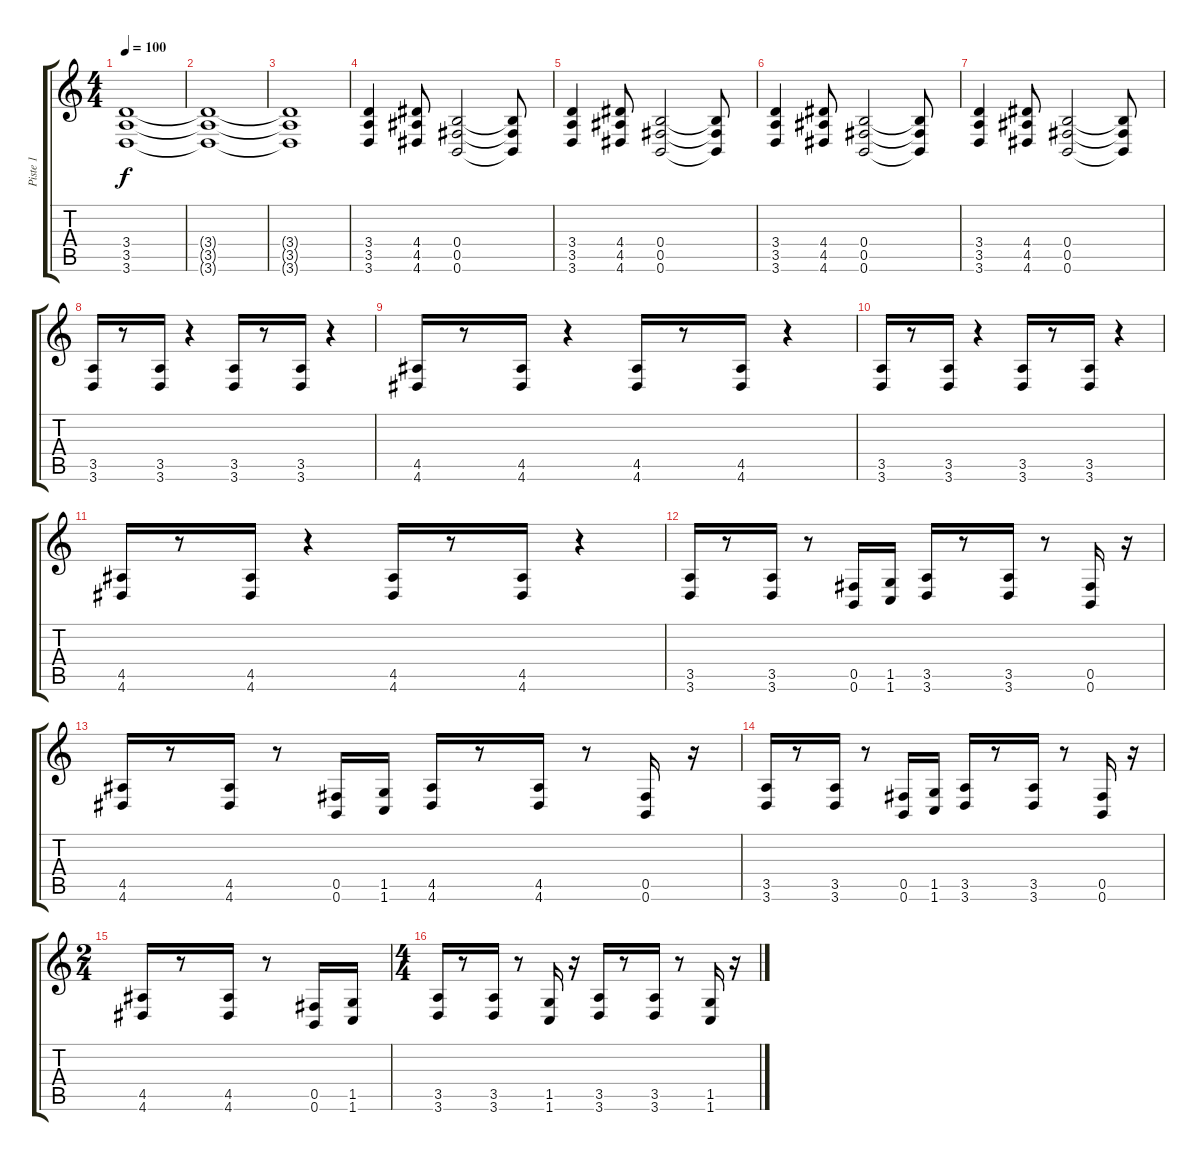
\track ("Piste 1" "Piste 1") {instrument distortionguitar}
\staff {score tabs}
\tuning (Db4 Ab3 E3 B2 Gb2 B1) {hide}
\ts (4 4)
\tempo 100
\clef g2
\ks c
(3.4{t} 3.5{t} 3.6{t}).1{dy f} |
(3.4{t} 3.5{t} 3.6{t}).1 |
(3.4{t} 3.5{t} 3.6{t}).1 |
(3.4 3.5 3.6).4 (4.4 4.5 4.6).8 (0.4 0.5 0.6).2 (0.4{t} 0.5{t} 0.6{t}).8 |
(3.4 3.5 3.6).4 (4.4 4.5 4.6).8 (0.4 0.5 0.6).2 (0.4{t} 0.5{t} 0.6{t}).8 |
(3.4 3.5 3.6).4 (4.4 4.5 4.6).8 (0.4 0.5 0.6).2 (0.4{t} 0.5{t} 0.6{t}).8 |
(3.4 3.5 3.6).4 (4.4 4.5 4.6).8 (0.4 0.5 0.6).2 (0.4{t} 0.5{t} 0.6{t}).8 |
(3.5 3.6).16 r.8 (3.5 3.6).16 r.4 (3.5 3.6).16 r.8 (3.5 3.6).16 r.4 |
(4.5 4.6).16 r.8 (4.5 4.6).16 r.4 (4.5 4.6).16 r.8 (4.5 4.6).16 r.4 |
(3.5 3.6).16 r.8 (3.5 3.6).16 r.4 (3.5 3.6).16 r.8 (3.5 3.6).16 r.4 |
(4.5 4.6).16 r.8 (4.5 4.6).16 r.4 (4.5 4.6).16 r.8 (4.5 4.6).16 r.4 |
(3.5 3.6).16 r.8 (3.5 3.6).16 r.8 (0.5 0.6).16 (1.5 1.6).16 (3.5 3.6).16 r.8 (3.5 3.6).16 r.8 (0.5 0.6).16 r.16 |
(4.5 4.6).16 r.8 (4.5 4.6).16 r.8 (0.5 0.6).16 (1.5 1.6).16 (4.5 4.6).16 r.8 (4.5 4.6).16 r.8 (0.5 0.6).16 r.16 |
(3.5 3.6).16 r.8 (3.5 3.6).16 r.8 (0.5 0.6).16 (1.5 1.6).16 (3.5 3.6).16 r.8 (3.5 3.6).16 r.8 (0.5 0.6).16 r.16 |
\ts (2 4)
(4.5 4.6).16 r.8 (4.5 4.6).16 r.8 (0.5 0.6).16 (1.5 1.6).16 |
\ts (4 4)
(3.5 3.6).16 r.8 (3.5 3.6).16 r.8 (1.5 1.6).16 r.16 (3.5 3.6).16 r.8 (3.5 3.6).16 r.8 (1.5 1.6).16 r.16
